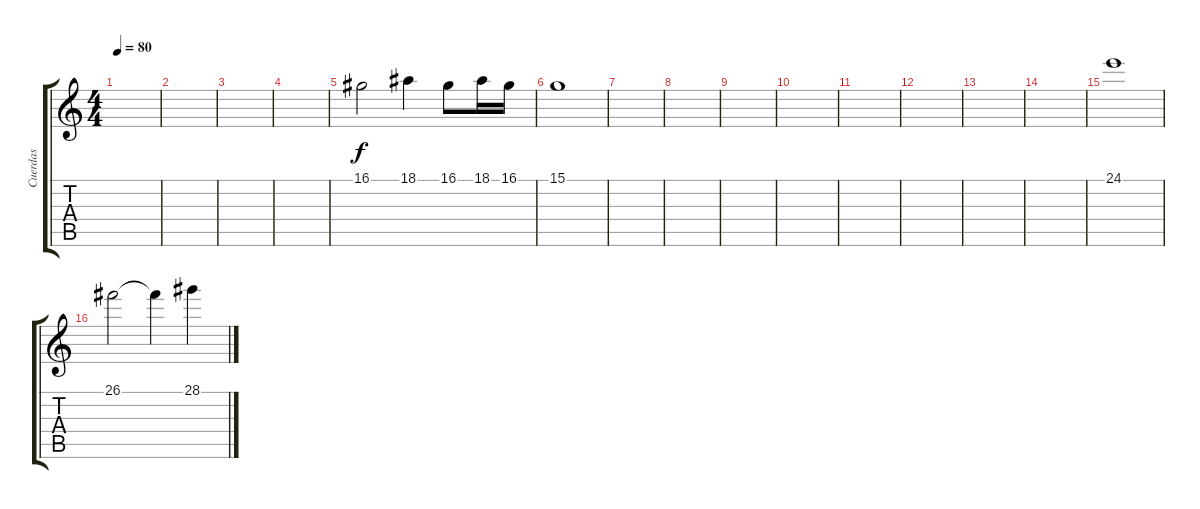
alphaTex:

\track ("Cuerdas" "Cuerdas") {instrument stringensemble1}
\staff {score tabs}
\tuning (E4 B3 G3 D3 A2 E2) {hide}
\ts (4 4)
\tempo 80
\clef g2
\ks c
|
|
|
|
16.1.2 18.1.4 16.1.8 18.1.16 16.1.16 |
15.1.1 |
|
|
|
|
|
|
|
|
24.1.1 |
26.1.2 26.1{t}.4 28.1.4
